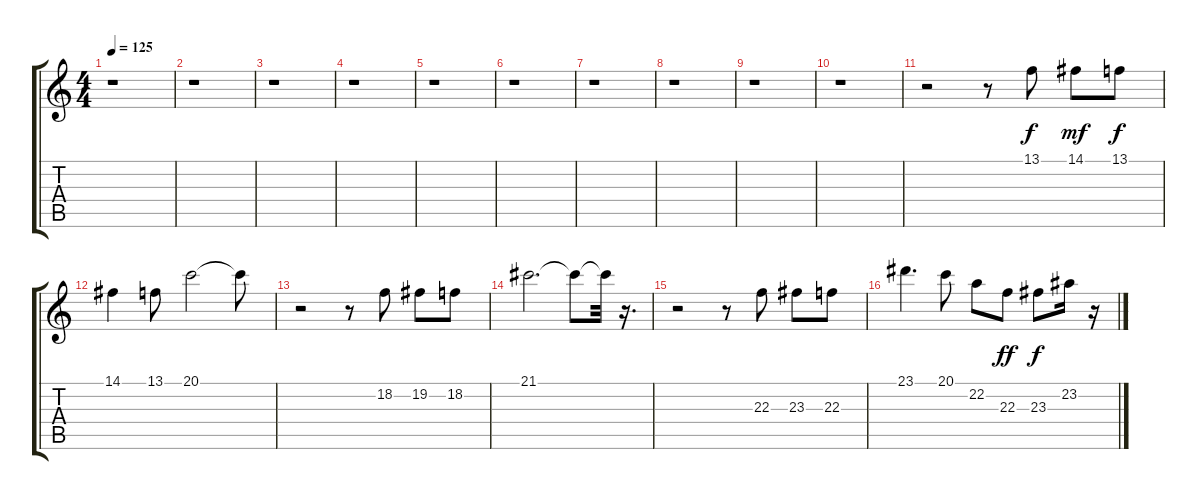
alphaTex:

\track "" {instrument stringensemble1}
\staff {score tabs}
\tuning (E4 B3 G3 D3 A2 E2) {hide}
\ts (4 4)
\tempo 125
\clef g2
\ks c
r.1{dy f} |
r.1 |
r.1 |
r.1 |
r.1 |
r.1 |
r.1 |
r.1 |
r.1 |
r.1 |
r.2 r.8 13.1.8 14.1.8{dy mf} 13.1.8{dy f} |
14.1.4 13.1.8 20.1.2 20.1{t}.8 |
r.2 r.8 18.2.8 19.2.8 18.2.8 |
21.1.2{d} 21.1{t}.8 21.1{t}.32 r.16{d} |
r.2 r.8 22.3.8 23.3.8 22.3.8 |
23.1.4{d} 20.1.8 22.2.8 22.3.8{dy ff} 23.3.8{dy f} 23.2.16 r.16
